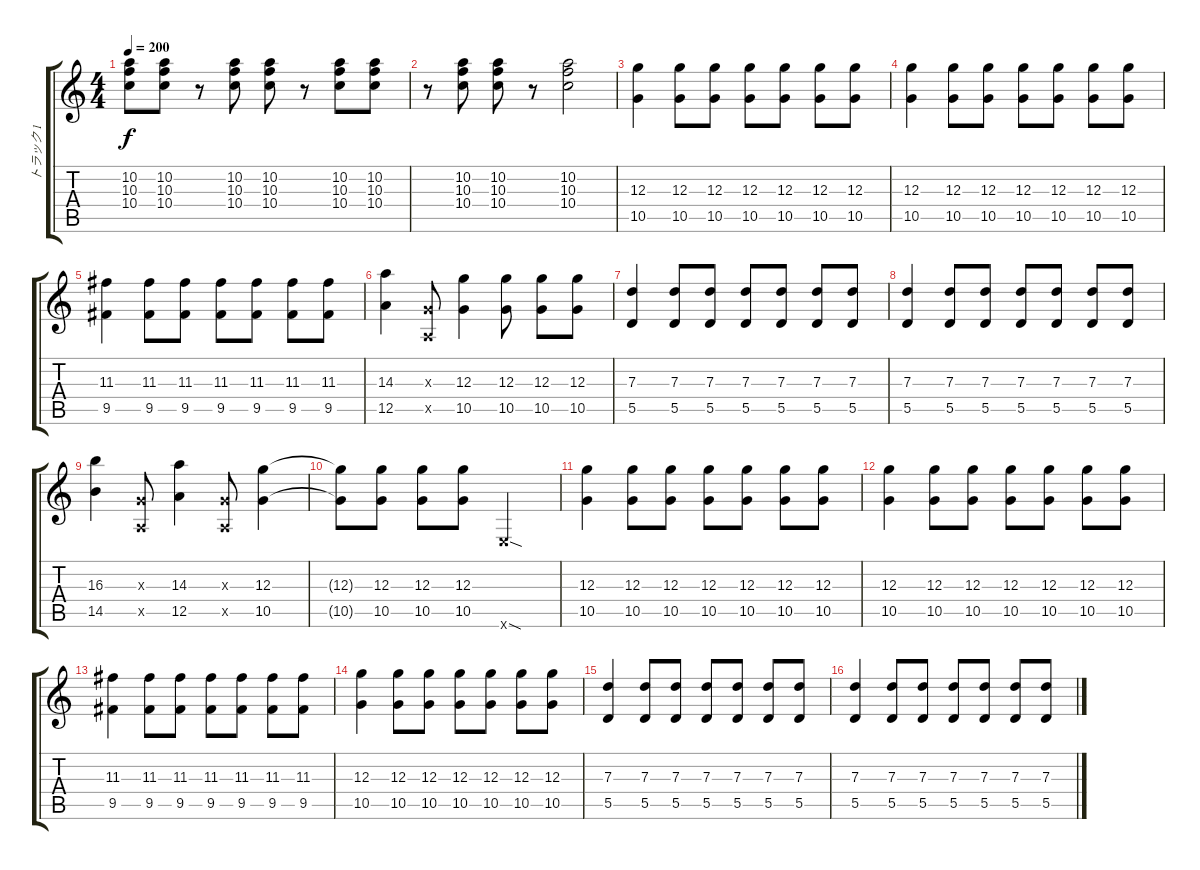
\track ("トラック 1" "トラック 1") {instrument acousticguitarsteel}
\staff {score tabs}
\tuning (E4 B3 G3 D3 A2 E2) {hide}
\ts (4 4)
\tempo 200
\clef g2
\ks c
(10.2 10.3 10.4).8{dy f} (10.2 10.3 10.4).8 r.8 (10.2 10.3 10.4).8 (10.2 10.3 10.4).8 r.8 (10.2 10.3 10.4).8 (10.2 10.3 10.4).8 |
r.8 (10.2 10.3 10.4).8 (10.2 10.3 10.4).8 r.8 (10.2 10.3 10.4).2 |
(12.3 10.5).4 (12.3 10.5).8 (12.3 10.5).8 (12.3 10.5).8 (12.3 10.5).8 (12.3 10.5).8 (12.3 10.5).8 |
(12.3 10.5).4 (12.3 10.5).8 (12.3 10.5).8 (12.3 10.5).8 (12.3 10.5).8 (12.3 10.5).8 (12.3 10.5).8 |
(11.3 9.5).4 (11.3 9.5).8 (11.3 9.5).8 (11.3 9.5).8 (11.3 9.5).8 (11.3 9.5).8 (11.3 9.5).8 |
(14.3 12.5).4 (0.3{x} 0.5{x}).8 (12.3 10.5).4 (12.3 10.5).8 (12.3 10.5).8 (12.3 10.5).8 |
(7.3 5.5).4 (7.3 5.5).8 (7.3 5.5).8 (7.3 5.5).8 (7.3 5.5).8 (7.3 5.5).8 (7.3 5.5).8 |
(7.3 5.5).4 (7.3 5.5).8 (7.3 5.5).8 (7.3 5.5).8 (7.3 5.5).8 (7.3 5.5).8 (7.3 5.5).8 |
(16.3 14.5).4 (0.3{x} 0.5{x}).8 (14.3 12.5).4 (0.3{x} 0.5{x}).8 (12.3 10.5).4 |
(12.3{t} 10.5{t}).8 (12.3 10.5).8 (12.3 10.5).8 (12.3 10.5).8 0.6{sod x}.2 |
(12.3 10.5).4 (12.3 10.5).8 (12.3 10.5).8 (12.3 10.5).8 (12.3 10.5).8 (12.3 10.5).8 (12.3 10.5).8 |
(12.3 10.5).4 (12.3 10.5).8 (12.3 10.5).8 (12.3 10.5).8 (12.3 10.5).8 (12.3 10.5).8 (12.3 10.5).8 |
(11.3 9.5).4 (11.3 9.5).8 (11.3 9.5).8 (11.3 9.5).8 (11.3 9.5).8 (11.3 9.5).8 (11.3 9.5).8 |
(12.3 10.5).4 (12.3 10.5).8 (12.3 10.5).8 (12.3 10.5).8 (12.3 10.5).8 (12.3 10.5).8 (12.3 10.5).8 |
(7.3 5.5).4 (7.3 5.5).8 (7.3 5.5).8 (7.3 5.5).8 (7.3 5.5).8 (7.3 5.5).8 (7.3 5.5).8 |
(7.3 5.5).4 (7.3 5.5).8 (7.3 5.5).8 (7.3 5.5).8 (7.3 5.5).8 (7.3 5.5).8 (7.3 5.5).8
